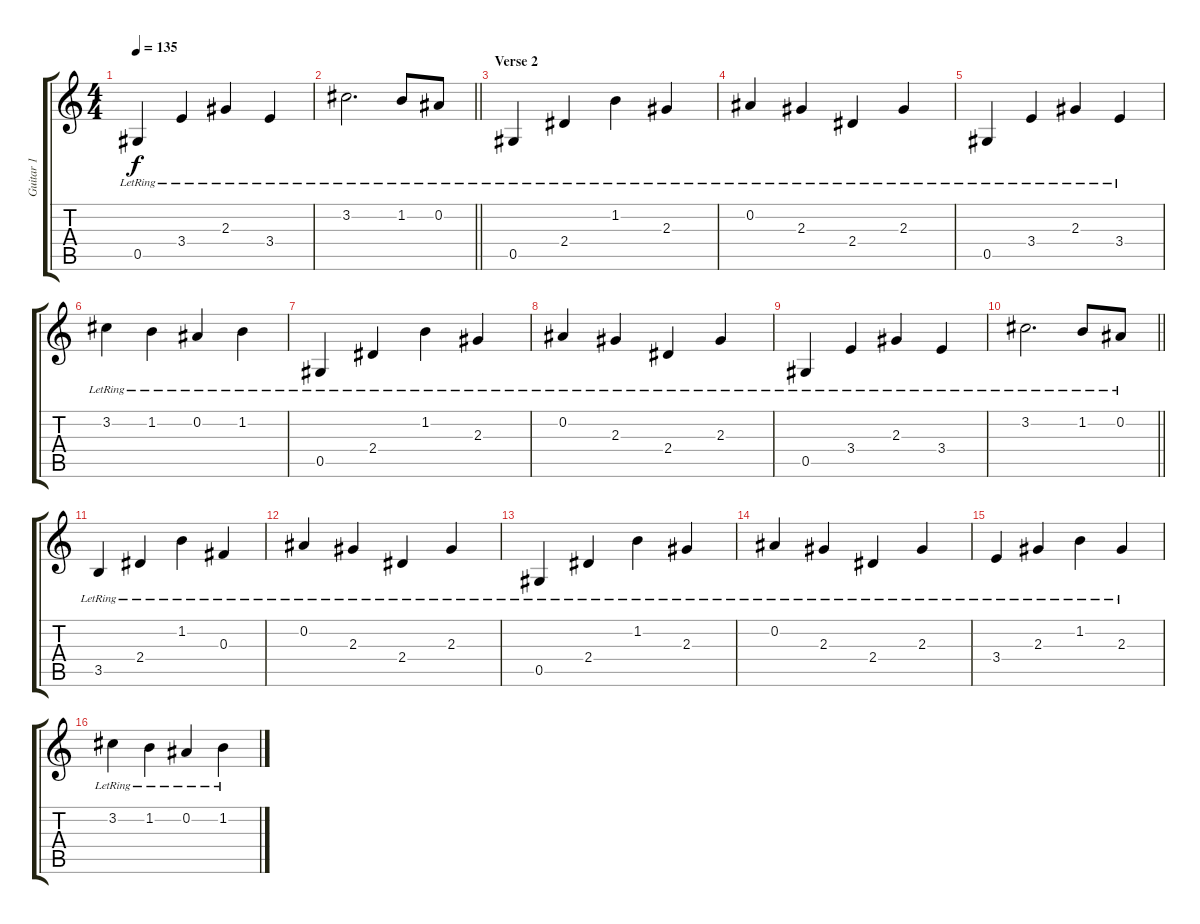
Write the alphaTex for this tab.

\track ("Guitar 1" "Guitar 1") {instrument distortionguitar}
\staff {score tabs}
\tuning (Eb4 Bb3 Gb3 Db3 Ab2 Eb2) {hide}
\ts (4 4)
\tempo 135
\clef g2
\ks c
0.5{lr}.4{dy f} 3.4{lr}.4 2.3{lr}.4 3.4{lr}.4 |
\barLineRight lightlight
3.2{lr}.2{d} 1.2{lr}.8 0.2{lr}.8 |
\section ("" "Verse 2")
0.5{lr}.4 2.4{lr}.4 1.2{lr}.4 2.3{lr}.4 |
0.2{lr}.4 2.3{lr}.4 2.4{lr}.4 2.3{lr}.4 |
0.5{lr}.4 3.4{lr}.4 2.3{lr}.4 3.4{lr}.4 |
3.2{lr}.4 1.2{lr}.4 0.2{lr}.4 1.2{lr}.4 |
0.5{lr}.4 2.4{lr}.4 1.2{lr}.4 2.3{lr}.4 |
0.2{lr}.4 2.3{lr}.4 2.4{lr}.4 2.3{lr}.4 |
0.5{lr}.4 3.4{lr}.4 2.3{lr}.4 3.4{lr}.4 |
\barLineRight lightlight
3.2{lr}.2{d} 1.2{lr}.8 0.2{lr}.8 |
\section ("" "")
3.5{lr}.4 2.4{lr}.4 1.2{lr}.4 0.3{lr}.4 |
0.2{lr}.4 2.3{lr}.4 2.4{lr}.4 2.3{lr}.4 |
0.5{lr}.4 2.4{lr}.4 1.2{lr}.4 2.3{lr}.4 |
0.2{lr}.4 2.3{lr}.4 2.4{lr}.4 2.3{lr}.4 |
3.4{lr}.4 2.3{lr}.4 1.2{lr}.4 2.3{lr}.4 |
3.2{lr}.4 1.2{lr}.4 0.2{lr}.4 1.2{lr}.4
